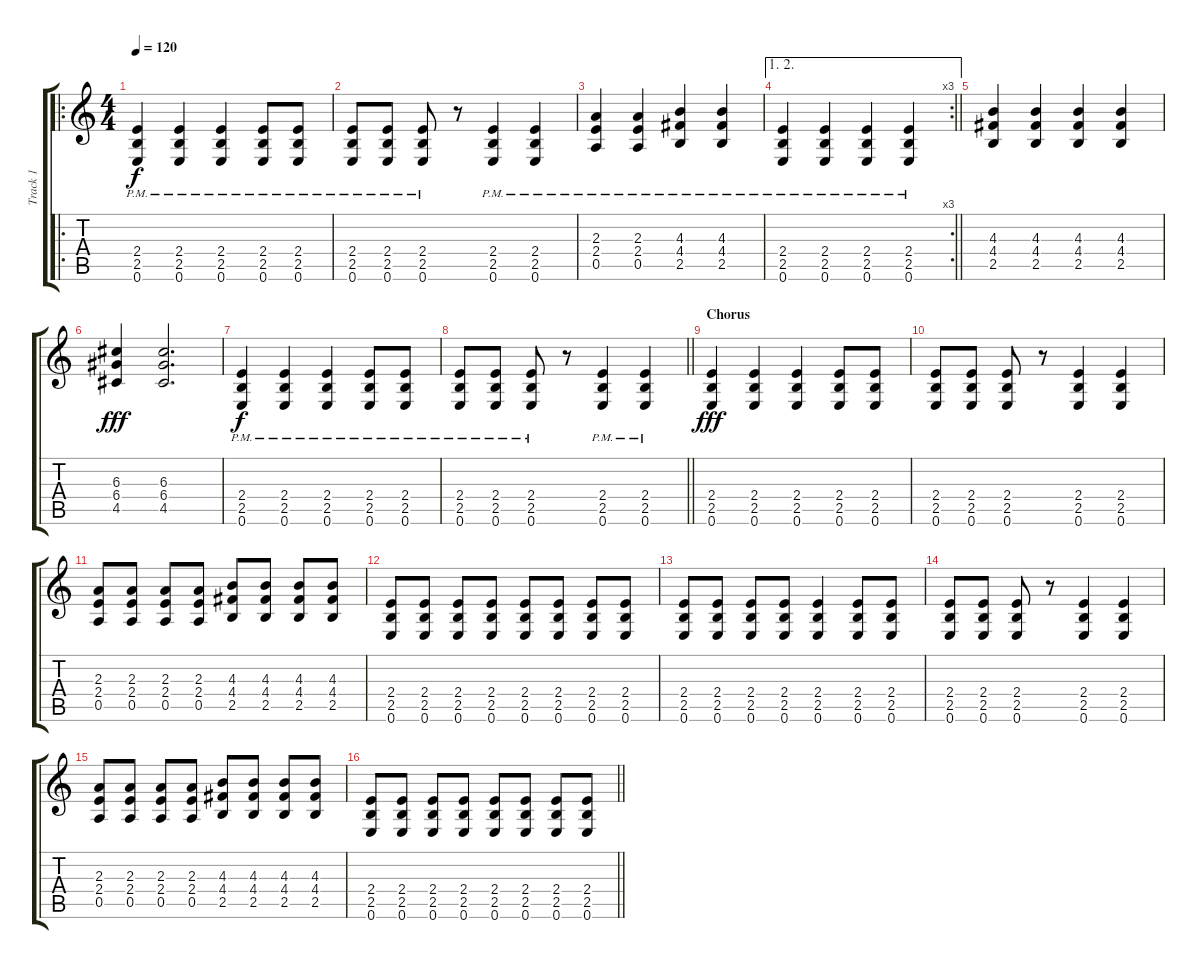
\track ("Track 1" "Track 1") {instrument electricguitarclean}
\staff {score tabs}
\tuning (E4 B3 G3 D3 A2 E2) {hide}
\ro
\ts (4 4)
\tempo 120
\clef g2
\ks c
(2.4{pm} 2.5{pm} 0.6{pm}).4{dy f} (2.4{pm} 2.5{pm} 0.6{pm}).4 (2.4{pm} 2.5{pm} 0.6{pm}).4 (2.4{pm} 2.5{pm} 0.6{pm}).8 (2.4{pm} 2.5{pm} 0.6{pm}).8 |
(2.4{pm} 2.5{pm} 0.6{pm}).8 (2.4{pm} 2.5{pm} 0.6{pm}).8 (2.4{pm} 2.5{pm} 0.6{pm}).8 r.8 (2.4{pm} 2.5{pm} 0.6{pm}).4 (2.4{pm} 2.5{pm} 0.6{pm}).4 |
(2.3{pm} 2.4{pm} 0.5{pm}).4 (2.3{pm} 2.4{pm} 0.5{pm}).4 (4.3{pm} 4.4{pm} 2.5{pm}).4 (4.3{pm} 4.4{pm} 2.5{pm}).4 |
\ae (1 2)
\rc 3
\barLineRight lightlight
(2.4{pm} 2.5{pm} 0.6{pm}).4 (2.4{pm} 2.5{pm} 0.6{pm}).4 (2.4{pm} 2.5{pm} 0.6{pm}).4 (2.4{pm} 2.5{pm} 0.6{pm}).4 |
(4.3 4.4 2.5).4 (4.3 4.4 2.5).4 (4.3 4.4 2.5).4 (4.3 4.4 2.5).4 |
(6.3 6.4 4.5).4{dy fff} (6.3 6.4 4.5).2{d} |
(2.4{pm} 2.5{pm} 0.6{pm}).4{dy f} (2.4{pm} 2.5{pm} 0.6{pm}).4 (2.4{pm} 2.5{pm} 0.6{pm}).4 (2.4{pm} 2.5{pm} 0.6{pm}).8 (2.4{pm} 2.5{pm} 0.6{pm}).8 |
\barLineRight lightlight
(2.4{pm} 2.5{pm} 0.6{pm}).8 (2.4{pm} 2.5{pm} 0.6{pm}).8 (2.4{pm} 2.5{pm} 0.6{pm}).8 r.8 (2.4{pm} 2.5{pm} 0.6{pm}).4 (2.4{pm} 2.5{pm} 0.6{pm}).4 |
\section ("" "Chorus")
(2.4 2.5 0.6).4{dy fff} (2.4 2.5 0.6).4 (2.4 2.5 0.6).4 (2.4 2.5 0.6).8 (2.4 2.5 0.6).8 |
(2.4 2.5 0.6).8 (2.4 2.5 0.6).8 (2.4 2.5 0.6).8 r.8 (2.4 2.5 0.6).4 (2.4 2.5 0.6).4 |
(2.3 2.4 0.5).8 (2.3 2.4 0.5).8 (2.3 2.4 0.5).8 (2.3 2.4 0.5).8 (4.3 4.4 2.5).8 (4.3 4.4 2.5).8 (4.3 4.4 2.5).8 (4.3 4.4 2.5).8 |
(2.4 2.5 0.6).8 (2.4 2.5 0.6).8 (2.4 2.5 0.6).8 (2.4 2.5 0.6).8 (2.4 2.5 0.6).8 (2.4 2.5 0.6).8 (2.4 2.5 0.6).8 (2.4 2.5 0.6).8 |
(2.4 2.5 0.6).8 (2.4 2.5 0.6).8 (2.4 2.5 0.6).8 (2.4 2.5 0.6).8 (2.4 2.5 0.6).4 (2.4 2.5 0.6).8 (2.4 2.5 0.6).8 |
(2.4 2.5 0.6).8 (2.4 2.5 0.6).8 (2.4 2.5 0.6).8 r.8 (2.4 2.5 0.6).4 (2.4 2.5 0.6).4 |
(2.3 2.4 0.5).8 (2.3 2.4 0.5).8 (2.3 2.4 0.5).8 (2.3 2.4 0.5).8 (4.3 4.4 2.5).8 (4.3 4.4 2.5).8 (4.3 4.4 2.5).8 (4.3 4.4 2.5).8 |
\barLineRight lightlight
(2.4 2.5 0.6).8 (2.4 2.5 0.6).8 (2.4 2.5 0.6).8 (2.4 2.5 0.6).8 (2.4 2.5 0.6).8 (2.4 2.5 0.6).8 (2.4 2.5 0.6).8 (2.4 2.5 0.6).8
